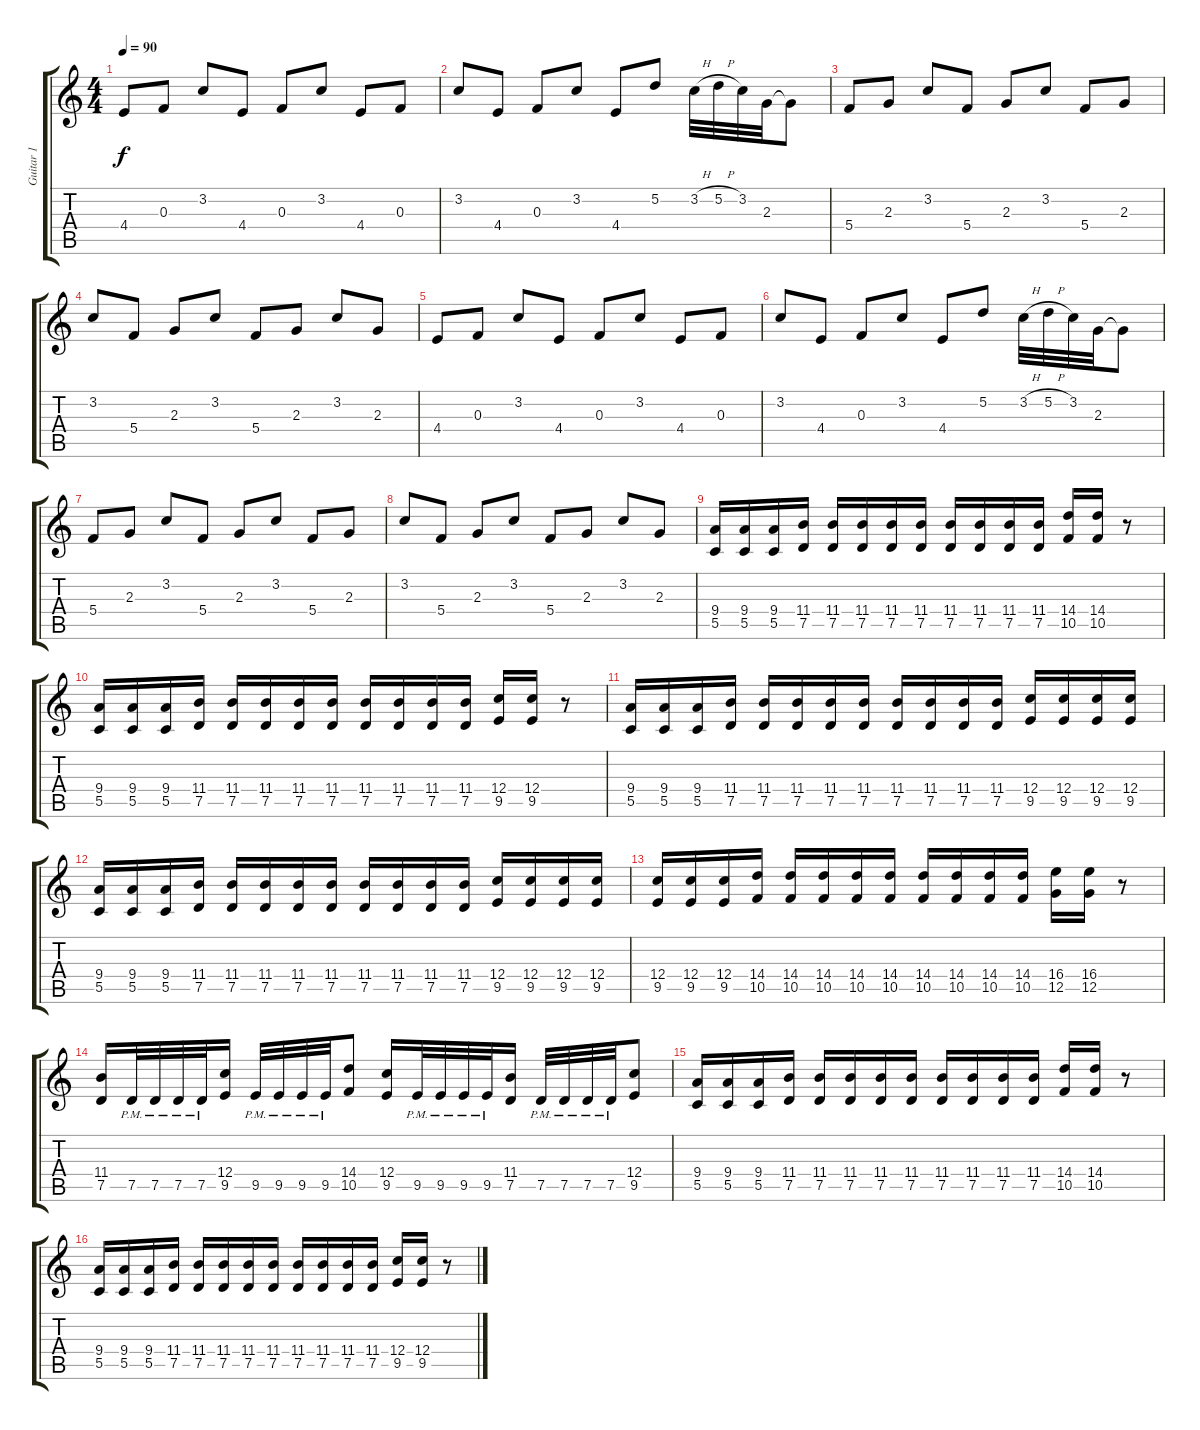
\track ("Guitar 1" "Guitar 1") {instrument distortionguitar}
\staff {score tabs}
\tuning (D4 A3 F3 C3 G2 D2) {hide}
\ts (4 4)
\tempo 90
\clef g2
\ks c
4.4.8{dy f balance 8} 0.3.8 3.2.8 4.4.8 0.3.8 3.2.8 4.4.8 0.3.8 |
3.2.8 4.4.8 0.3.8 3.2.8 4.4.8 5.2.8 3.2{h}.32 5.2{h}.32 3.2.32 2.3.32 2.3{t}.8 |
5.4.8 2.3.8 3.2.8 5.4.8 2.3.8 3.2.8 5.4.8 2.3.8 |
3.2.8 5.4.8 2.3.8 3.2.8 5.4.8 2.3.8 3.2.8 2.3.8 |
4.4.8 0.3.8 3.2.8 4.4.8 0.3.8 3.2.8 4.4.8 0.3.8 |
3.2.8 4.4.8 0.3.8 3.2.8 4.4.8 5.2.8 3.2{h}.32 5.2{h}.32 3.2.32 2.3.32 2.3{t}.8 |
5.4.8 2.3.8 3.2.8 5.4.8 2.3.8 3.2.8 5.4.8 2.3.8 |
3.2.8 5.4.8 2.3.8 3.2.8 5.4.8 2.3.8 3.2.8 2.3.8 |
(9.4 5.5).16{balance 3} (9.4 5.5).16 (9.4 5.5).16 (11.4 7.5).16 (11.4 7.5).16 (11.4 7.5).16 (11.4 7.5).16 (11.4 7.5).16 (11.4 7.5).16 (11.4 7.5).16 (11.4 7.5).16 (11.4 7.5).16 (14.4 10.5).16 (14.4 10.5).16 r.8 |
(9.4 5.5).16 (9.4 5.5).16 (9.4 5.5).16 (11.4 7.5).16 (11.4 7.5).16 (11.4 7.5).16 (11.4 7.5).16 (11.4 7.5).16 (11.4 7.5).16 (11.4 7.5).16 (11.4 7.5).16 (11.4 7.5).16 (12.4 9.5).16 (12.4 9.5).16 r.8 |
(9.4 5.5).16 (9.4 5.5).16 (9.4 5.5).16 (11.4 7.5).16 (11.4 7.5).16 (11.4 7.5).16 (11.4 7.5).16 (11.4 7.5).16 (11.4 7.5).16 (11.4 7.5).16 (11.4 7.5).16 (11.4 7.5).16 (12.4 9.5).16 (12.4 9.5).16 (12.4 9.5).16 (12.4 9.5).16 |
(9.4 5.5).16 (9.4 5.5).16 (9.4 5.5).16 (11.4 7.5).16 (11.4 7.5).16 (11.4 7.5).16 (11.4 7.5).16 (11.4 7.5).16 (11.4 7.5).16 (11.4 7.5).16 (11.4 7.5).16 (11.4 7.5).16 (12.4 9.5).16 (12.4 9.5).16 (12.4 9.5).16 (12.4 9.5).16 |
(12.4 9.5).16 (12.4 9.5).16 (12.4 9.5).16 (14.4 10.5).16 (14.4 10.5).16 (14.4 10.5).16 (14.4 10.5).16 (14.4 10.5).16 (14.4 10.5).16 (14.4 10.5).16 (14.4 10.5).16 (14.4 10.5).16 (16.4 12.5).16 (16.4 12.5).16 r.8 |
(11.4 7.5).16 7.5{pm}.32 7.5{pm}.32 7.5{pm}.32 7.5{pm}.32 (12.4 9.5).16 9.5{pm}.32 9.5{pm}.32 9.5{pm}.32 9.5{pm}.32 (14.4 10.5).8 (12.4 9.5).16 9.5{pm}.32 9.5{pm}.32 9.5{pm}.32 9.5{pm}.32 (11.4 7.5).16 7.5{pm}.32 7.5{pm}.32 7.5{pm}.32 7.5{pm}.32 (12.4 9.5).8 |
(9.4 5.5).16 (9.4 5.5).16 (9.4 5.5).16 (11.4 7.5).16 (11.4 7.5).16 (11.4 7.5).16 (11.4 7.5).16 (11.4 7.5).16 (11.4 7.5).16 (11.4 7.5).16 (11.4 7.5).16 (11.4 7.5).16 (14.4 10.5).16 (14.4 10.5).16 r.8 |
(9.4 5.5).16 (9.4 5.5).16 (9.4 5.5).16 (11.4 7.5).16 (11.4 7.5).16 (11.4 7.5).16 (11.4 7.5).16 (11.4 7.5).16 (11.4 7.5).16 (11.4 7.5).16 (11.4 7.5).16 (11.4 7.5).16 (12.4 9.5).16 (12.4 9.5).16 r.8
